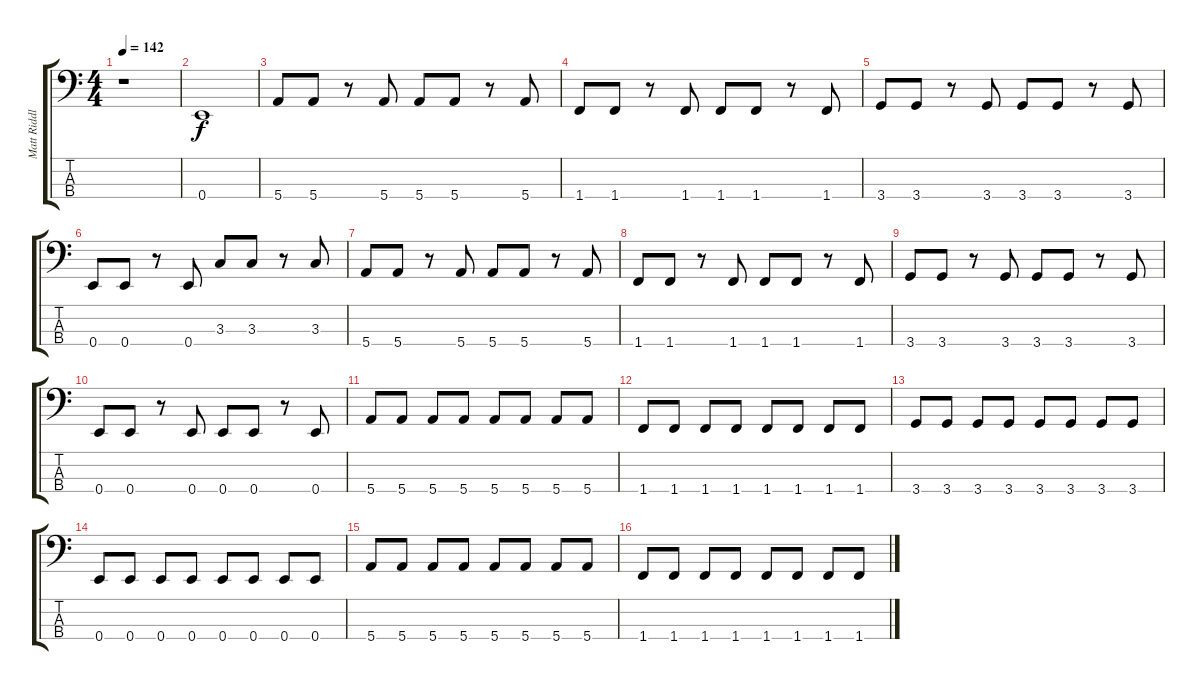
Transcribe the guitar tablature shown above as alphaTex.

\track ("Matt Riddle" "Matt Riddl") {instrument electricbasspick}
\staff {score tabs}
\tuning (G2 D2 A1 E1) {hide}
\ts (4 4)
\tempo 142
\clef f4
\ks c
r.1{dy f instrument electricbasspick} |
0.4.1 |
5.4.8 5.4.8 r.8 5.4.8 5.4.8 5.4.8 r.8 5.4.8 |
1.4.8 1.4.8 r.8 1.4.8 1.4.8 1.4.8 r.8 1.4.8 |
3.4.8 3.4.8 r.8 3.4.8 3.4.8 3.4.8 r.8 3.4.8 |
0.4.8 0.4.8 r.8 0.4.8 3.3.8 3.3.8 r.8 3.3.8 |
5.4.8 5.4.8 r.8 5.4.8 5.4.8 5.4.8 r.8 5.4.8 |
1.4.8 1.4.8 r.8 1.4.8 1.4.8 1.4.8 r.8 1.4.8 |
3.4.8 3.4.8 r.8 3.4.8 3.4.8 3.4.8 r.8 3.4.8 |
0.4.8 0.4.8 r.8 0.4.8 0.4.8 0.4.8 r.8 0.4.8 |
5.4.8 5.4.8 5.4.8 5.4.8 5.4.8 5.4.8 5.4.8 5.4.8 |
1.4.8 1.4.8 1.4.8 1.4.8 1.4.8 1.4.8 1.4.8 1.4.8 |
3.4.8 3.4.8 3.4.8 3.4.8 3.4.8 3.4.8 3.4.8 3.4.8 |
0.4.8 0.4.8 0.4.8 0.4.8 0.4.8 0.4.8 0.4.8 0.4.8 |
5.4.8 5.4.8 5.4.8 5.4.8 5.4.8 5.4.8 5.4.8 5.4.8 |
1.4.8 1.4.8 1.4.8 1.4.8 1.4.8 1.4.8 1.4.8 1.4.8
